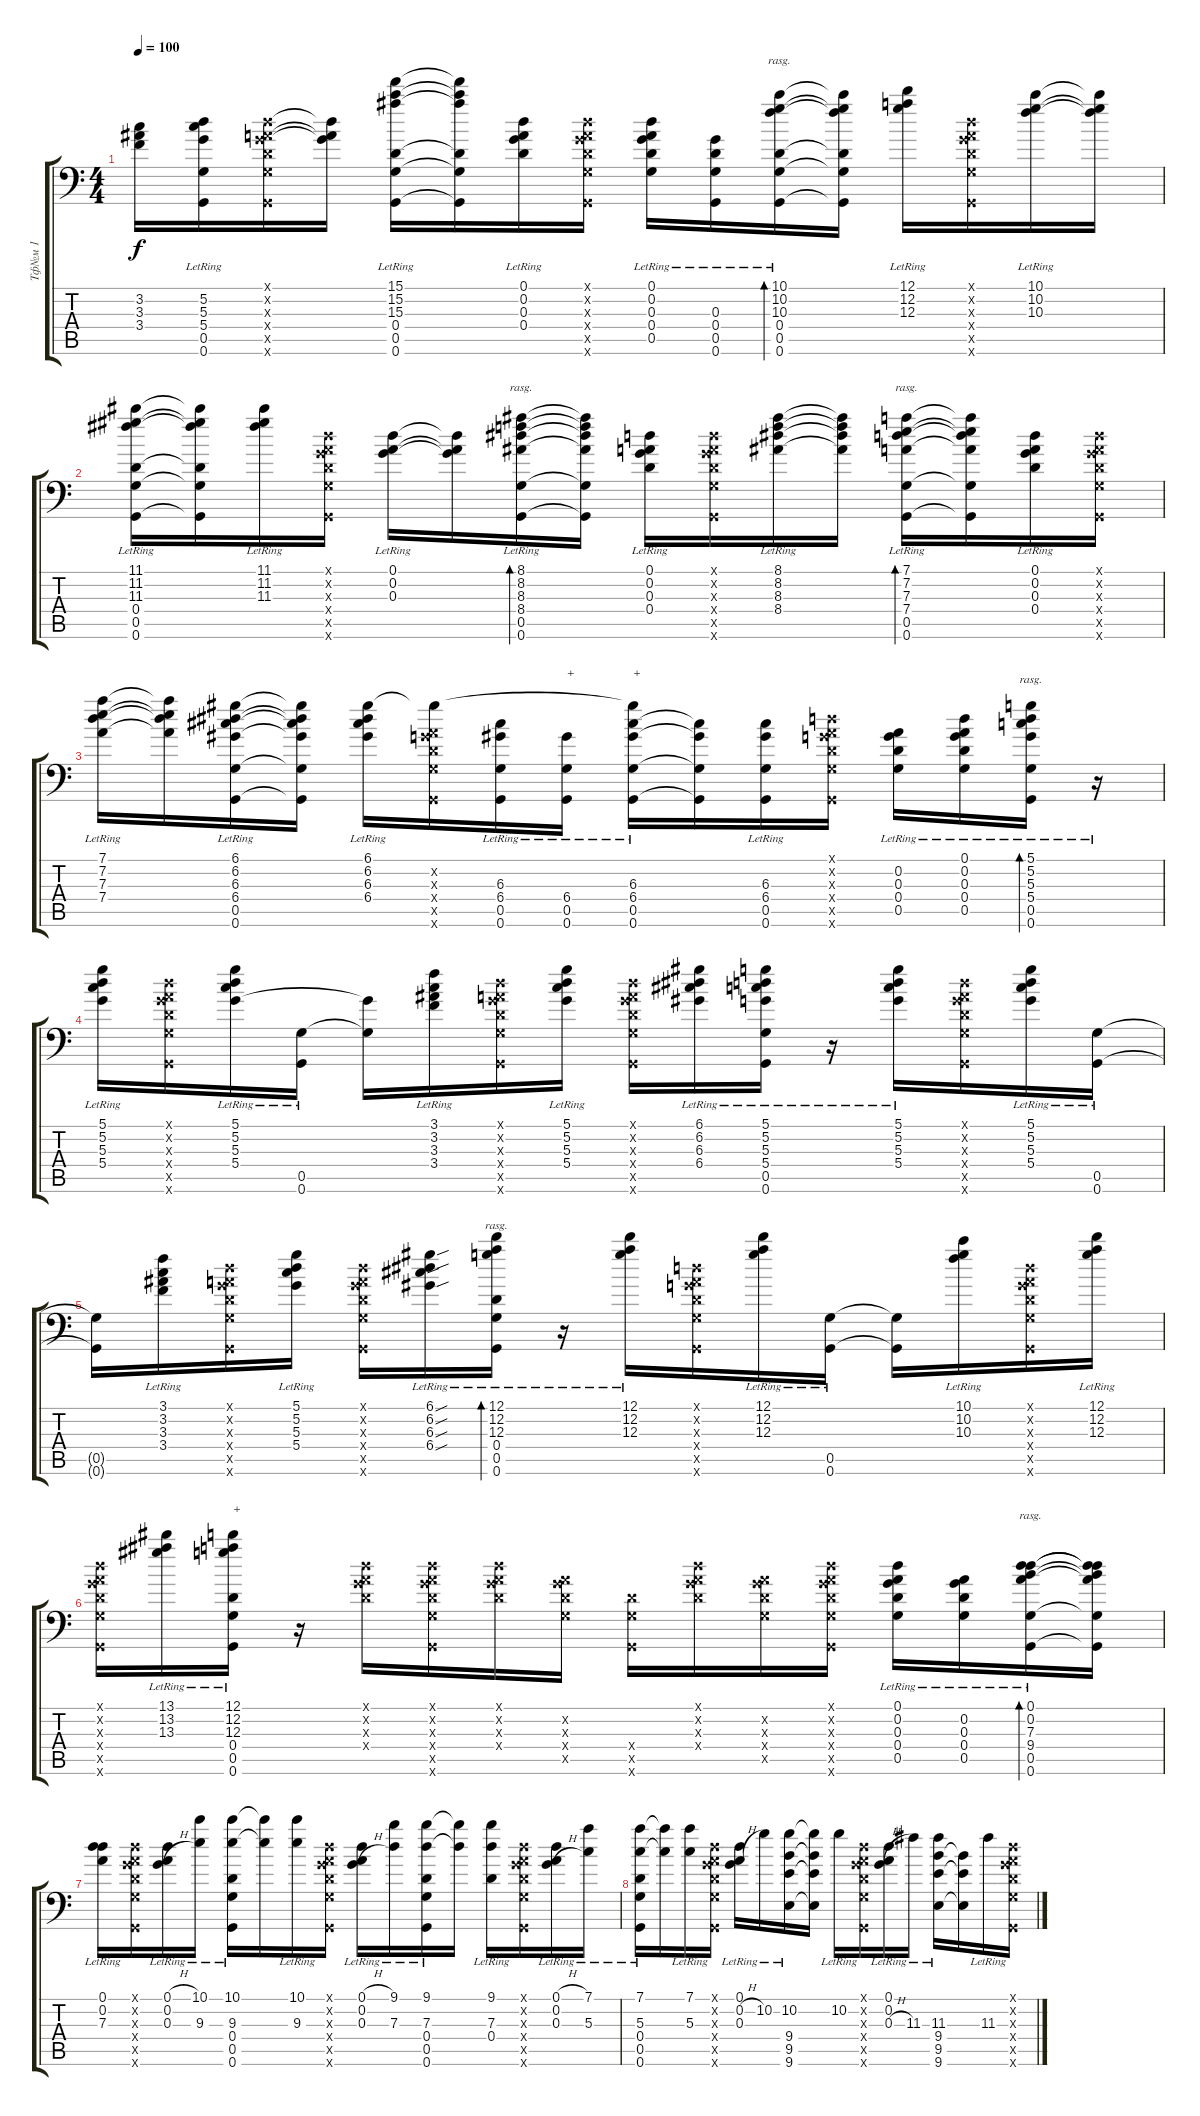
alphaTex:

\track ("Тф№м 1" "Тф№м 1") {instrument acousticguitarsteel}
\staff {score tabs}
\tuning (D4 A3 G3 D3 G2 G1) {hide}
\ts (4 4)
\tempo 100
\clef f4
\ks c
(3.2{t} 3.3{t} 3.4{t}).16{dy f} (5.2{lr} 5.3{lr} 5.4{lr} 0.5{t} 0.6{t}).16 (0.1{x} 0.2{x} 0.3{x} 0.4{x} 0.5{x} 0.6{x}).16 (0.1{t} 0.2{t} 0.3{t}).16 (15.1{lr} 15.2{lr} 15.3{lr} 0.4{lr} 0.5{lr} 0.6{lr}).16 (15.1{t} 15.2{t} 15.3{t} 0.4{t} 0.5{t} 0.6{t}).16 (0.1{lr} 0.2{lr} 0.3{lr} 0.4{lr}).16 (0.1{x} 0.2{x} 0.3{x} 0.4{x} 0.5{x} 0.6{x}).16 (0.1{lr} 0.2{lr} 0.3{lr} 0.4{lr} 0.5{lr}).16 (0.3{lr} 0.4{lr} 0.5{lr} 0.6{lr}).16 (10.1{lr} 10.2{lr} 10.3{lr} 0.4{lr} 0.5{lr} 0.6{lr}).16{bd 60 rasg ii} (10.1{t} 10.2{t} 10.3{t} 0.4{t} 0.5{t} 0.6{t}).16 (12.1{lr} 12.2{lr} 12.3{lr}).16 (0.1{x} 0.2{x} 0.3{x} 0.4{x} 0.5{x} 0.6{x}).16 (10.1{lr} 10.2{lr} 10.3{lr}).16 (10.1{t} 10.2{t} 10.3{t}).16 |
(11.1{lr} 11.2{lr} 11.3{lr} 0.4{lr} 0.5{lr} 0.6{lr}).16 (11.1{t} 11.2{t} 11.3{t} 0.4{t} 0.5{t} 0.6{t}).16 (11.1{lr} 11.2{lr} 11.3{lr}).16 (0.1{x} 0.2{x} 0.3{x} 0.4{x} 0.5{x} 0.6{x}).16 (0.1{lr} 0.2{lr} 0.3{lr}).16 (0.1{t} 0.2{t} 0.3{t}).16 (8.1{lr} 8.2{lr} 8.3{lr} 8.4{lr} 0.5{lr} 0.6{lr}).16{bd 60 rasg ii} (8.1{t} 8.2{t} 8.3{t} 8.4{t} 0.5{t} 0.6{t}).16 (0.1{lr} 0.2{lr} 0.3{lr} 0.4{lr}).16 (0.1{x} 0.2{x} 0.3{x} 0.4{x} 0.5{x} 0.6{x}).16 (8.1{lr} 8.2{lr} 8.3{lr} 8.4{lr}).16 (8.1{t} 8.2{t} 8.3{t} 8.4{t}).16 (7.1{lr} 7.2{lr} 7.3{lr} 7.4{lr} 0.5{lr} 0.6{lr}).16{bd 60 rasg ii} (7.1{t} 7.2{t} 7.3{t} 7.4{t} 0.5{t} 0.6{t}).16 (0.1{lr} 0.2{lr} 0.3{lr} 0.4{lr}).16 (0.1{x} 0.2{x} 0.3{x} 0.4{x} 0.5{x} 0.6{x}).16 |
(7.1{lr} 7.2{lr} 7.3{lr} 7.4{lr}).16 (7.1{t} 7.2{t} 7.3{t} 7.4{t}).16 (6.1{lr} 6.2{lr} 6.3{lr} 6.4{lr} 0.5{lr} 0.6{lr}).16 (6.1{t} 6.2{t} 6.3{t} 6.4{t} 0.5{t} 0.6{t}).16 (6.1{lr} 6.2{lr} 6.3{lr} 6.4{lr}).16 (6.1{t} 0.2{x} 0.3{x} 0.4{x} 0.5{x} 0.6{x}).16 (6.3{lr} 6.4{lr} 0.5{lr} 0.6{lr}).16 (6.4{lr} 0.5{lr} 0.6{lr}).16{txt "+"} (6.1{t} 6.3{lr} 6.4{lr} 0.5{lr} 0.6{lr}).16{txt "+"} (6.3{t} 6.4{t} 0.5{t} 0.6{t}).16 (6.3{lr} 6.4{lr} 0.5{lr} 0.6{lr}).16 (0.1{x} 0.2{x} 0.3{x} 0.4{x} 0.5{x} 0.6{x}).16 (0.2{lr} 0.3{lr} 0.4{lr} 0.5{lr}).16 (0.1{lr} 0.2{lr} 0.3{lr} 0.4{lr} 0.5{lr}).16 (5.1{lr} 5.2{lr} 5.3{lr} 5.4{lr} 0.5{lr} 0.6{lr}).16{bd 60 rasg ii} r.16 |
(5.1{lr} 5.2{lr} 5.3{lr} 5.4{lr}).16 (0.1{x} 0.2{x} 0.3{x} 0.4{x} 0.5{x} 0.6{x}).16 (5.1{lr} 5.2{lr} 5.3{lr} 5.4{lr}).16 (0.5{lr} 0.6{lr}).16 (5.4{t} 0.5{t}).16 (3.1{lr} 3.2{lr} 3.3{lr} 3.4{lr}).16 (0.1{x} 0.2{x} 0.3{x} 0.4{x} 0.5{x} 0.6{x}).16 (5.1{lr} 5.2{lr} 5.3{lr} 5.4{lr}).16 (0.1{x} 0.2{x} 0.3{x} 0.4{x} 0.5{x} 0.6{x}).16 (6.1{lr} 6.2{lr} 6.3{lr} 6.4{lr}).16 (5.1{lr} 5.2{lr} 5.3{lr} 5.4{lr} 0.5{lr} 0.6{lr}).16 r.16 (5.1{lr} 5.2{lr} 5.3{lr} 5.4{lr}).16 (0.1{x} 0.2{x} 0.3{x} 0.4{x} 0.5{x} 0.6{x}).16 (5.1{lr} 5.2{lr} 5.3{lr} 5.4{lr}).16 (0.5{lr} 0.6{lr}).16 |
(0.5{t} 0.6{t}).16 (3.1{lr} 3.2{lr} 3.3{lr} 3.4{lr}).16 (0.1{x} 0.2{x} 0.3{x} 0.4{x} 0.5{x} 0.6{x}).16 (5.1{lr} 5.2{lr} 5.3{lr} 5.4{lr}).16 (0.1{x} 0.2{x} 0.3{x} 0.4{x} 0.5{x} 0.6{x}).16 (6.1{sou lr} 6.2{sou lr} 6.3{sou lr} 6.4{sou lr}).16 (12.1{lr} 12.2{lr} 12.3{lr} 0.4{lr} 0.5{lr} 0.6{lr}).16{bd 60 rasg ii} r.16 (12.1{lr} 12.2{lr} 12.3{lr}).16 (0.1{x} 0.2{x} 0.3{x} 0.4{x} 0.5{x} 0.6{x}).16 (12.1{lr} 12.2{lr} 12.3{lr}).16 (0.5{lr} 0.6{lr}).16 (0.5{t} 0.6{t}).16 (10.1{lr} 10.2{lr} 10.3{lr}).16 (0.1{x} 0.2{x} 0.3{x} 0.4{x} 0.5{x} 0.6{x}).16 (12.1{lr} 12.2{lr} 12.3{lr}).16 |
(0.1{x} 0.2{x} 0.3{x} 0.4{x} 0.5{x} 0.6{x}).16 (13.1{lr} 13.2{lr} 13.3{lr}).16 (12.1{lr} 12.2{lr} 12.3{lr} 0.4{lr} 0.5{lr} 0.6{lr}).16{txt "+"} r.16 (0.1{x} 0.2{x} 0.3{x} 0.4{x}).16 (0.1{x} 0.2{x} 0.3{x} 0.4{x} 0.5{x} 0.6{x}).16 (0.1{x} 0.2{x} 0.3{x} 0.4{x}).16 (0.2{x} 0.3{x} 0.4{x} 0.5{x}).16 (0.4{x} 0.5{x} 0.6{x}).16 (0.1{x} 0.2{x} 0.3{x} 0.4{x}).16 (0.2{x} 0.3{x} 0.4{x} 0.5{x}).16 (0.1{x} 0.2{x} 0.3{x} 0.4{x} 0.5{x} 0.6{x}).16 (0.1{lr} 0.2{lr} 0.3{lr} 0.4{lr} 0.5{lr}).16 (0.2{lr} 0.3{lr} 0.4{lr} 0.5{lr}).16 (0.1{lr} 0.2{lr} 7.3{lr} 9.4{lr} 0.5{lr} 0.6{lr}).16{bd 60 rasg ii} (0.1{t} 0.2{t} 7.3{t} 9.4{t} 0.5{t} 0.6{t}).16 |
(0.1{lr} 0.2{lr} 7.3{lr}).16 (0.1{x} 0.2{x} 0.3{x} 0.4{x} 0.5{x} 0.6{x}).16 (0.1{h lr} 0.2{lr} 0.3{h lr}).16 (10.1{lr} 9.3{lr}).16 (10.1{lr} 9.3{lr} 0.4{lr} 0.5{lr} 0.6{lr}).16 (10.1{t} 9.3{t}).16 (10.1{lr} 9.3{lr}).16 (0.1{x} 0.2{x} 0.3{x} 0.4{x} 0.5{x} 0.6{x}).16 (0.1{h lr} 0.2{lr} 0.3{h lr}).16 (9.1{lr} 7.3{lr}).16 (9.1{lr} 7.3{lr} 0.4{lr} 0.5{lr} 0.6{lr}).16 (9.1{t} 7.3{t}).16 (9.1{lr} 7.3{lr} 0.4{lr}).16 (0.1{x} 0.2{x} 0.3{x} 0.4{x} 0.5{x} 0.6{x}).16 (0.1{h lr} 0.2{lr} 0.3{h lr}).16 (7.1{lr} 5.3{lr}).16 |
(7.1{lr} 5.3{lr} 0.4{lr} 0.5{lr} 0.6{lr}).16 (7.1{t} 5.3{t}).16 (7.1{lr} 5.3{lr}).16 (0.1{x} 0.2{x} 0.3{x} 0.4{x} 0.5{x} 0.6{x}).16 (0.1{lr} 0.2{h lr} 0.3{lr}).16 10.2{lr}.16 (10.2{lr} 9.4{lr} 9.5{lr} 9.6{lr}).16 (10.2{t} 9.4{t} 9.5{t} 9.6{t}).16 10.2{lr}.16 (0.1{x} 0.2{x} 0.3{x} 0.4{x} 0.5{x} 0.6{x}).16 (0.1{lr} 0.2{lr} 0.3{h lr}).16 11.3{lr}.16 (11.3{lr} 9.4{lr} 9.5{lr} 9.6{lr}).16 (9.4{t} 9.5{t} 9.6{t}).16 11.3{lr}.16 (0.1{x} 0.2{x} 0.3{x} 0.4{x} 0.5{x} 0.6{x}).16
